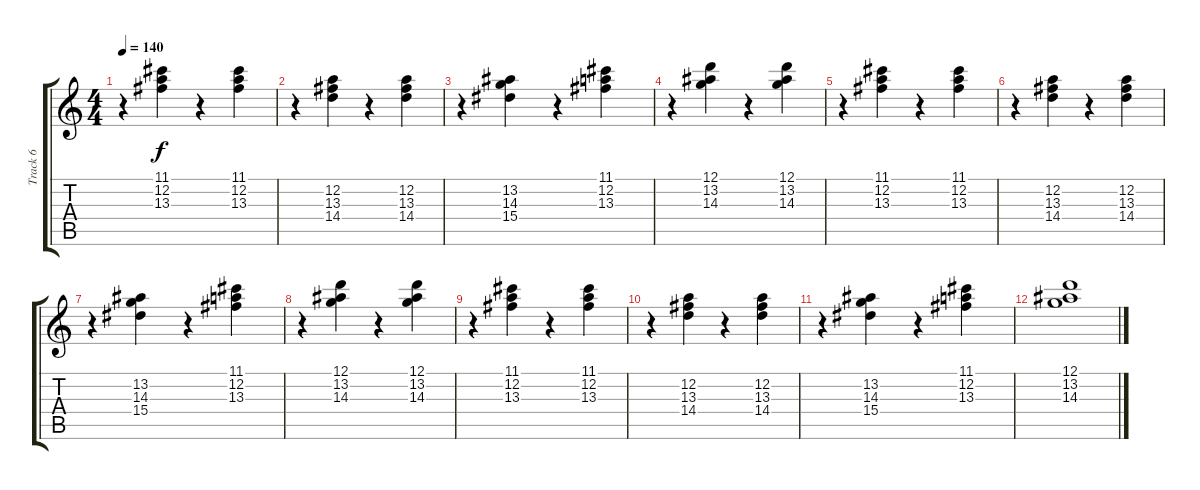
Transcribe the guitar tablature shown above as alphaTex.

\track ("Track 6" "Track 6") {instrument electricguitarclean}
\staff {score tabs}
\tuning (D4 A3 F3 C3 G2 C2) {hide}
\ts (4 4)
\tempo 140
\clef g2
\ks c
r.4{dy f} (11.1 12.2 13.3).4 r.4 (11.1 12.2 13.3).4 |
r.4 (12.2 13.3 14.4).4 r.4 (12.2 13.3 14.4).4 |
r.4 (13.2 14.3 15.4).4 r.4 (11.1 12.2 13.3).4 |
r.4 (12.1 13.2 14.3).4 r.4 (12.1 13.2 14.3).4 |
r.4 (11.1 12.2 13.3).4 r.4 (11.1 12.2 13.3).4 |
r.4 (12.2 13.3 14.4).4 r.4 (12.2 13.3 14.4).4 |
r.4 (13.2 14.3 15.4).4 r.4 (11.1 12.2 13.3).4 |
r.4 (12.1 13.2 14.3).4 r.4 (12.1 13.2 14.3).4 |
r.4 (11.1 12.2 13.3).4 r.4 (11.1 12.2 13.3).4 |
r.4 (12.2 13.3 14.4).4 r.4 (12.2 13.3 14.4).4 |
r.4 (13.2 14.3 15.4).4 r.4 (11.1 12.2 13.3).4 |
(12.1 13.2 14.3).1
